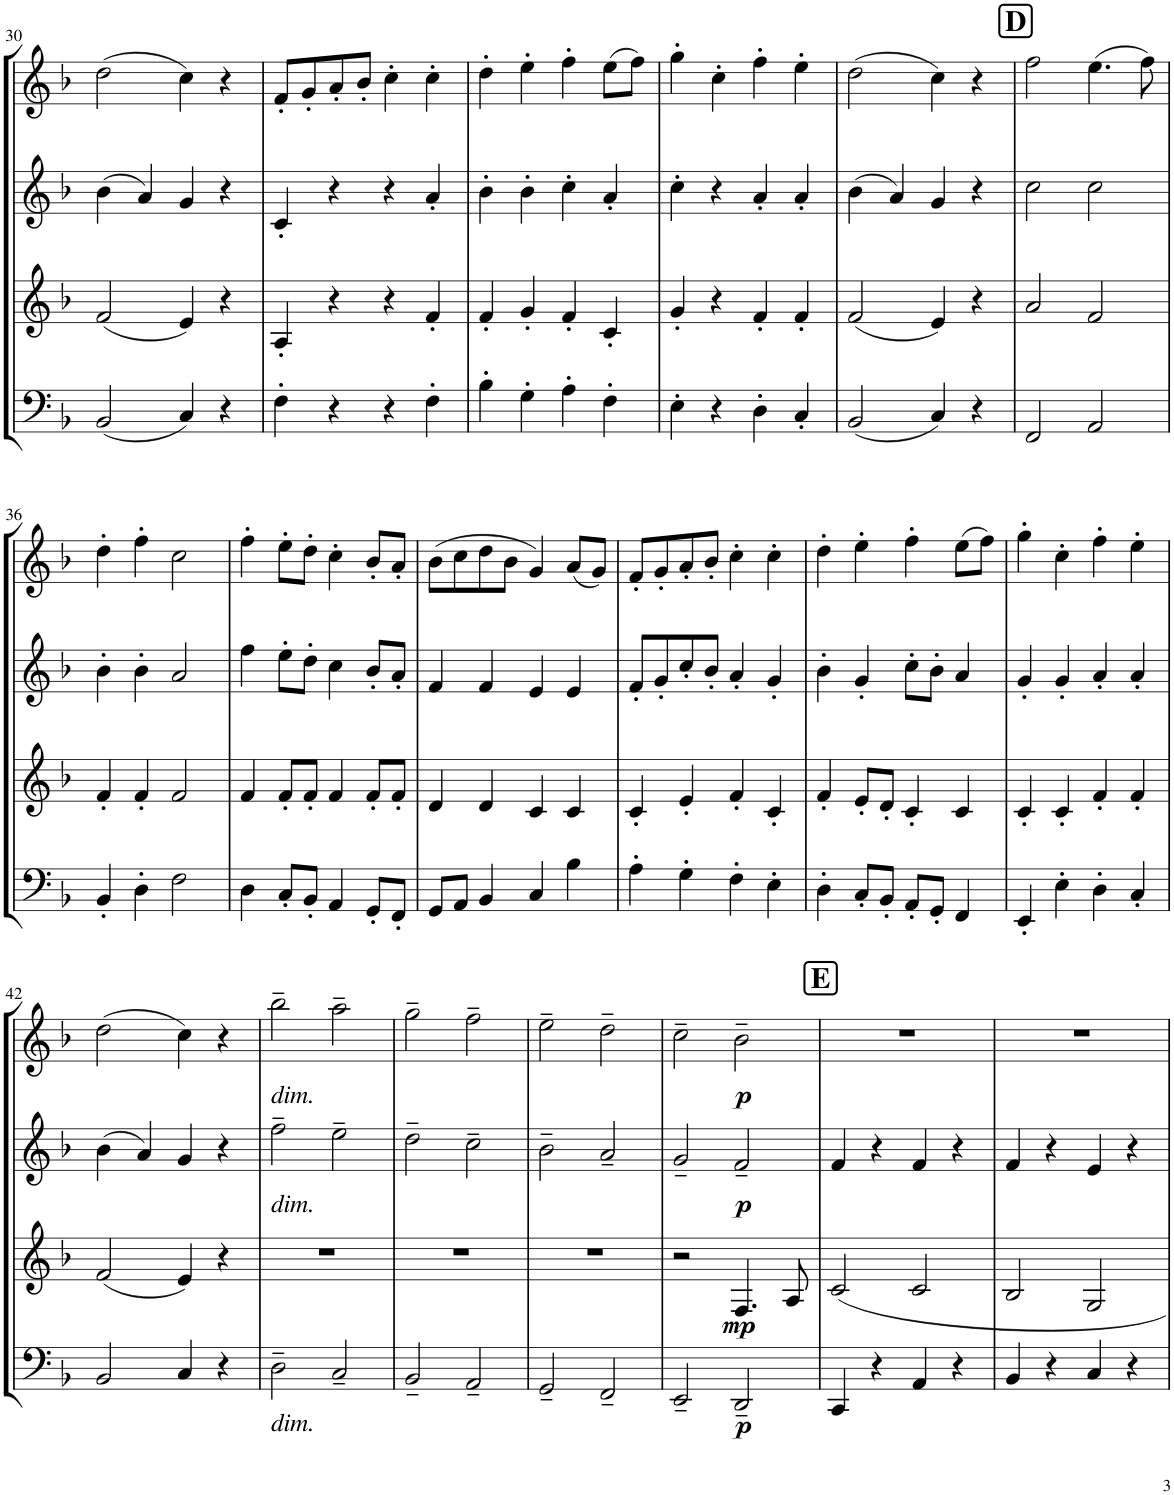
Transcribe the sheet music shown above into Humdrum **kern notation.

**kern	**dynam	**kern	**dynam	**kern	**dynam	**kern	**dynam
*part4	*part4	*part3	*part3	*part2	*part2	*part1	*part1
*staff4	*staff4	*staff3	*staff3	*staff2	*staff2	*staff1	*staff1
*I"Bassoon	*	*I"Bb Clarinet	*	*I"Oboe	*	*I"Flute	*
*I'Bsn	*	*I'Cl	*	*I'Ob	*	*I'Fl	*
!!LO:PB:g=z
*clefF4	*	*clefG2	*	*clefG2	*	*clefG2	*
*	*	*ITrd1c2	*	*	*	*	*
*k[b-]	*	*k[b-]	*	*k[b-]	*	*k[b-]	*
*M2/2	*	*M2/2	*	*M2/2	*	*M2/2	*
=30	=30	=30	=30	=30	=30	=30	=30
(2BB-/	.	(2f/	.	(4b-\	.	(2dd\	.
.	.	.	.	4a/)	.	.	.
4C/)	.	4e/)	.	4g/	.	4cc\)	.
4r	.	4r	.	4r	.	4r	.
=31	=31	=31	=31	=31	=31	=31	=31
4F'\	.	4A'/	.	4c'/	.	8f'/L	.
.	.	.	.	.	.	8g'/	.
4r	.	4r	.	4r	.	8a'/	.
.	.	.	.	.	.	8b-'/J	.
4r	.	4r	.	4r	.	4cc'\	.
4F'\	.	4f'/	.	4a'/	.	4cc'\	.
=32	=32	=32	=32	=32	=32	=32	=32
4B-'\	.	4f'/	.	4b-'\	.	4dd'\	.
4G'\	.	4g'/	.	4b-'\	.	4ee'\	.
4A'\	.	4f'/	.	4cc'\	.	4ff'\	.
4F'\	.	4c'/	.	4a'/	.	(8ee\L	.
.	.	.	.	.	.	8ff\J)	.
=33	=33	=33	=33	=33	=33	=33	=33
4E'\	.	4g'/	.	4cc'\	.	4gg'\	.
4r	.	4r	.	4r	.	4cc'\	.
4D'\	.	4f'/	.	4a'/	.	4ff'\	.
4C'/	.	4f'/	.	4a'/	.	4ee'\	.
=34	=34	=34	=34	=34	=34	=34	=34
(2BB-/	.	(2f/	.	(4b-\	.	(2dd\	.
.	.	.	.	4a/)	.	.	.
4C/)	.	4e/)	.	4g/	.	4cc\)	.
4r	.	4r	.	4r	.	4r	.
!!LO:REH:place=s1:a:B:cj:fs=14:t=D
=35	=35	=35	=35	=35	=35	=35	=35
2FF/	.	2a/	.	2cc\	.	2ff\	.
2AA/	.	2f/	.	2cc\	.	(4.ee\	.
.	.	.	.	.	.	8ff\)	.
!!LO:LB:g=z
=36	=36	=36	=36	=36	=36	=36	=36
4BB-'/	.	4f'/	.	4b-'\	.	4dd'\	.
4D'\	.	4f'/	.	4b-'\	.	4ff'\	.
2F\	.	2f/	.	2a/	.	2cc\	.
=37	=37	=37	=37	=37	=37	=37	=37
4D\	.	4f/	.	4ff\	.	4ff'\	.
8C'/L	.	8f'/L	.	8ee'\L	.	8ee'\L	.
8BB-'/J	.	8f'/J	.	8dd'\J	.	8dd'\J	.
4AA/	.	4f/	.	4cc\	.	4cc'\	.
8GG'/L	.	8f'/L	.	8b-'/L	.	8b-'/L	.
8FF'/J	.	8f'/J	.	8a'/J	.	8a'/J	.
=38	=38	=38	=38	=38	=38	=38	=38
8GG/L	.	4d/	.	4f/	.	(8b-\L	.
8AA/J	.	.	.	.	.	8cc\	.
4BB-/	.	4d/	.	4f/	.	8dd\	.
.	.	.	.	.	.	8b-\J	.
4C/	.	4c/	.	4e/	.	4g/)	.
4B-\	.	4c/	.	4e/	.	(8a/L	.
.	.	.	.	.	.	8g/J)	.
=39	=39	=39	=39	=39	=39	=39	=39
4A'\	.	4c'/	.	8f'/L	.	8f'/L	.
.	.	.	.	8g'/	.	8g'/	.
4G'\	.	4e'/	.	8cc'/	.	8a'/	.
.	.	.	.	8b-'/J	.	8b-'/J	.
4F'\	.	4f'/	.	4a'/	.	4cc'\	.
4E'\	.	4c'/	.	4g'/	.	4cc'\	.
=40	=40	=40	=40	=40	=40	=40	=40
4D'\	.	4f'/	.	4b-'\	.	4dd'\	.
8C'/L	.	8e'/L	.	4g'/	.	4ee'\	.
8BB-'/J	.	8d'/J	.	.	.	.	.
8AA'/L	.	4c'/	.	8cc'\L	.	4ff'\	.
8GG'/J	.	.	.	8b-'\J	.	.	.
4FF/	.	4c/	.	4a/	.	(8ee\L	.
.	.	.	.	.	.	8ff\J)	.
=41	=41	=41	=41	=41	=41	=41	=41
4EE'/	.	4c'/	.	4g'/	.	4gg'\	.
4E'\	.	4c'/	.	4g'/	.	4cc'\	.
4D'\	.	4f'/	.	4a'/	.	4ff'\	.
4C'/	.	4f'/	.	4a'/	.	4ee'\	.
!!LO:LB:g=z
=42	=42	=42	=42	=42	=42	=42	=42
2BB-/	.	(2f/	.	(4b-\	.	(2dd\	.
.	.	.	.	4a/)	.	.	.
4C/	.	4e/)	.	4g/	.	4cc\)	.
4r	.	4r	.	4r	.	4r	.
=43	=43	=43	=43	=43	=43	=43	=43
!	!	!	!	!	!	!LO:TX:b:i:t=dim.	!
!	!	!	!	!LO:TX:b:i:t=dim.	!	!	!
!LO:TX:b:i:t=dim.	!	!	!	!	!	!	!
2D~\	.	1r	.	2ff~\	.	2bb-~\	.
2C~/	.	.	.	2ee~\	.	2aa~\	.
=44	=44	=44	=44	=44	=44	=44	=44
2BB-~/	.	1r	.	2dd~\	.	2gg~\	.
2AA~/	.	.	.	2cc~\	.	2ff~\	.
=45	=45	=45	=45	=45	=45	=45	=45
2GG~/	.	1r	.	2b-~\	.	2ee~\	.
2FF~/	.	.	.	2a~/	.	2dd~\	.
=46	=46	=46	=46	=46	=46	=46	=46
2EE~/	.	2r	.	2g~/	.	2cc~\	.
!	!LO:DY:b	!	!LO:DY:b	!	!LO:DY:b	!	!LO:DY:b
2DD~/	p	4.F/	mp	2f~/	p	2b-~\	p
.	.	8A/	.	.	.	.	.
!!LO:REH:place=s1:a:B:cj:fs=14:t=E
=47	=47	=47	=47	=47	=47	=47	=47
4CC/	.	2c/	.	4f/	.	1r	.
4r	.	.	.	4r	.	.	.
4AA/	.	2c/	.	4f/	.	.	.
4r	.	.	.	4r	.	.	.
=48	=48	=48	=48	=48	=48	=48	=48
4BB-/	.	2B-/	.	4f/	.	1r	.
4r	.	.	.	4r	.	.	.
4C/	.	2G/	.	4e/	.	.	.
4r	.	.	.	4r	.	.	.
=	=	=	=	=	=	=	=
*-	*-	*-	*-	*-	*-	*-	*-
